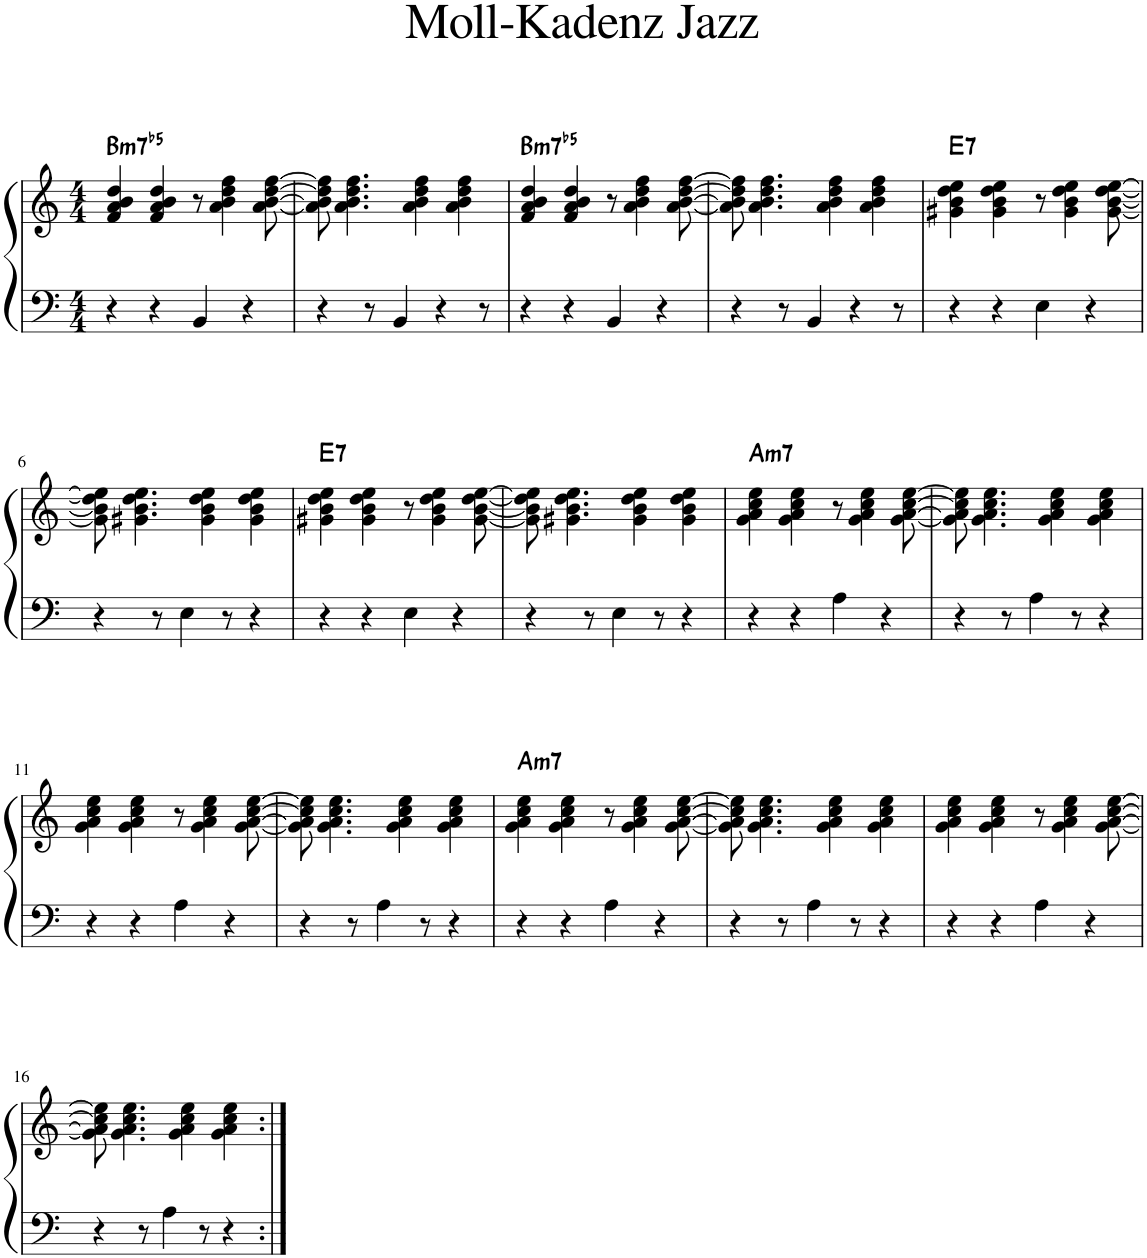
**kern	**kern	**harte
*part1	*part1	*part1
*staff2	*staff1	*
*I"Klavier	*	*
*I'Klav.	*	*
*clefF4	*clefG2	*
*k[]	*k[]	*
*M4/4	*M4/4	*
=1	=1	=1
!	!	!LO:H:kt=m7b5
4r	4f/ 4a/ 4b/ 4dd/	B:hdim7
4r	4f/ 4a/ 4b/ 4dd/	.
4BB/	8r	.
.	4a\ 4b\ 4dd\ 4ff\	.
4r	.	.
.	[8a\ [8b\ [8dd\ [8ff\	.
=2	=2	=2
4r	8a\] 8b\] 8dd\] 8ff\]	.
.	4.a\ 4.b\ 4.dd\ 4.ff\	.
8r	.	.
4BB/	.	.
.	4a\ 4b\ 4dd\ 4ff\	.
4r	.	.
.	4a\ 4b\ 4dd\ 4ff\	.
8r	.	.
=3	=3	=3
!	!	!LO:H:kt=m7b5
4r	4f/ 4a/ 4b/ 4dd/	B:hdim7
4r	4f/ 4a/ 4b/ 4dd/	.
4BB/	8r	.
.	4a\ 4b\ 4dd\ 4ff\	.
4r	.	.
.	[8a\ [8b\ [8dd\ [8ff\	.
=4	=4	=4
4r	8a\] 8b\] 8dd\] 8ff\]	.
.	4.a\ 4.b\ 4.dd\ 4.ff\	.
8r	.	.
4BB/	.	.
.	4a\ 4b\ 4dd\ 4ff\	.
4r	.	.
.	4a\ 4b\ 4dd\ 4ff\	.
8r	.	.
=5	=5	=5
!	!	!LO:H:kt=7
4r	4g#X\ 4b\ 4dd\ 4ee\	E:7
4r	4g#\ 4b\ 4dd\ 4ee\	.
4E\	8r	.
.	4g#\ 4b\ 4dd\ 4ee\	.
4r	.	.
.	[8g#\ [8b\ [8dd\ [8ee\	.
!!LO:LB:g=z
=6	=6	=6
4r	8g#\] 8b\] 8dd\] 8ee\]	.
.	4.g#X\ 4.b\ 4.dd\ 4.ee\	.
8r	.	.
4E\	.	.
.	4g#\ 4b\ 4dd\ 4ee\	.
8r	.	.
4r	4g#\ 4b\ 4dd\ 4ee\	.
=7	=7	=7
!	!	!LO:H:kt=7
4r	4g#X\ 4b\ 4dd\ 4ee\	E:7
4r	4g#\ 4b\ 4dd\ 4ee\	.
4E\	8r	.
.	4g#\ 4b\ 4dd\ 4ee\	.
4r	.	.
.	[8g#\ [8b\ [8dd\ [8ee\	.
=8	=8	=8
4r	8g#\] 8b\] 8dd\] 8ee\]	.
.	4.g#X\ 4.b\ 4.dd\ 4.ee\	.
8r	.	.
4E\	.	.
.	4g#\ 4b\ 4dd\ 4ee\	.
8r	.	.
4r	4g#\ 4b\ 4dd\ 4ee\	.
=9	=9	=9
!	!	!LO:H:kt=m7
4r	4g\ 4a\ 4cc\ 4ee\	A:min7
4r	4g\ 4a\ 4cc\ 4ee\	.
4A\	8r	.
.	4g\ 4a\ 4cc\ 4ee\	.
4r	.	.
.	[8g\ [8a\ [8cc\ [8ee\	.
=10	=10	=10
4r	8g\] 8a\] 8cc\] 8ee\]	.
.	4.g\ 4.a\ 4.cc\ 4.ee\	.
8r	.	.
4A\	.	.
.	4g\ 4a\ 4cc\ 4ee\	.
8r	.	.
4r	4g\ 4a\ 4cc\ 4ee\	.
!!LO:LB:g=z
=11	=11	=11
4r	4g\ 4a\ 4cc\ 4ee\	.
4r	4g\ 4a\ 4cc\ 4ee\	.
4A\	8r	.
.	4g\ 4a\ 4cc\ 4ee\	.
4r	.	.
.	[8g\ [8a\ [8cc\ [8ee\	.
=12	=12	=12
4r	8g\] 8a\] 8cc\] 8ee\]	.
.	4.g\ 4.a\ 4.cc\ 4.ee\	.
8r	.	.
4A\	.	.
.	4g\ 4a\ 4cc\ 4ee\	.
8r	.	.
4r	4g\ 4a\ 4cc\ 4ee\	.
=13	=13	=13
!	!	!LO:H:kt=m7
4r	4g\ 4a\ 4cc\ 4ee\	A:min7
4r	4g\ 4a\ 4cc\ 4ee\	.
4A\	8r	.
.	4g\ 4a\ 4cc\ 4ee\	.
4r	.	.
.	[8g\ [8a\ [8cc\ [8ee\	.
=14	=14	=14
4r	8g\] 8a\] 8cc\] 8ee\]	.
.	4.g\ 4.a\ 4.cc\ 4.ee\	.
8r	.	.
4A\	.	.
.	4g\ 4a\ 4cc\ 4ee\	.
8r	.	.
4r	4g\ 4a\ 4cc\ 4ee\	.
=15	=15	=15
4r	4g\ 4a\ 4cc\ 4ee\	.
4r	4g\ 4a\ 4cc\ 4ee\	.
4A\	8r	.
.	4g\ 4a\ 4cc\ 4ee\	.
4r	.	.
.	[8g\ [8a\ [8cc\ [8ee\	.
!!LO:LB:g=z
=16	=16	=16
4r	8g\] 8a\] 8cc\] 8ee\]	.
.	4.g\ 4.a\ 4.cc\ 4.ee\	.
8r	.	.
4A\	.	.
.	4g\ 4a\ 4cc\ 4ee\	.
8r	.	.
4r	4g\ 4a\ 4cc\ 4ee\	.
=:|!	=:|!	=:|!
*-	*-	*-
